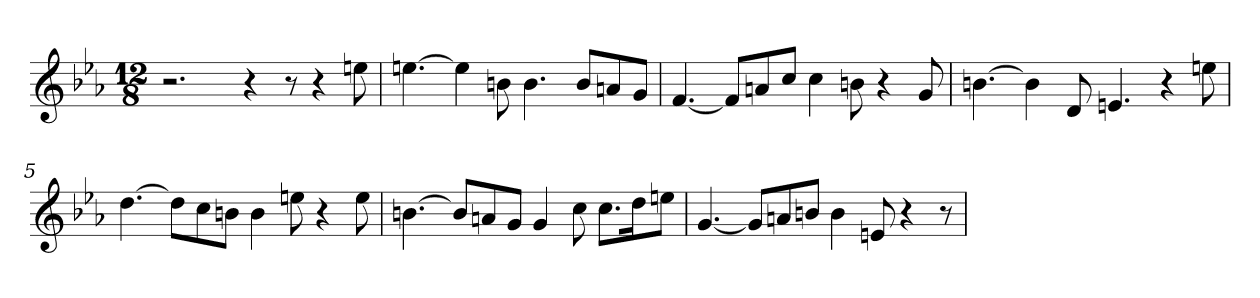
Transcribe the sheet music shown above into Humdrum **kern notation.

**kern
*part1
*staff1
*clefG2
*k[b-e-a-]
*M12/8
=1
2.r
4r
8r
4r
8een\
=2
[4.een\
4ee\]
8bn\
4.b\
8b/L
8an/
8g/J
=3
[4.f/
8f/L]
8an/
8cc/J
4cc\
8bn\
4r
8g/
=4
[4.bn\
4b\]
8d/
4.en/
4r
8een\
!!LO:LB:g=z
=5
[4.dd\
8dd\L]
8cc\
8bn\J
4b\
8een\
4r
8ee\
=6
[4.bn\
8b/L]
8an/
8g/J
4g/
8cc\
8.cc\L
16dd\K
8een\J
=7
[4.g/
8g/L]
8an/
8bn/J
4b\
8en/
4r
8r
=
*-
